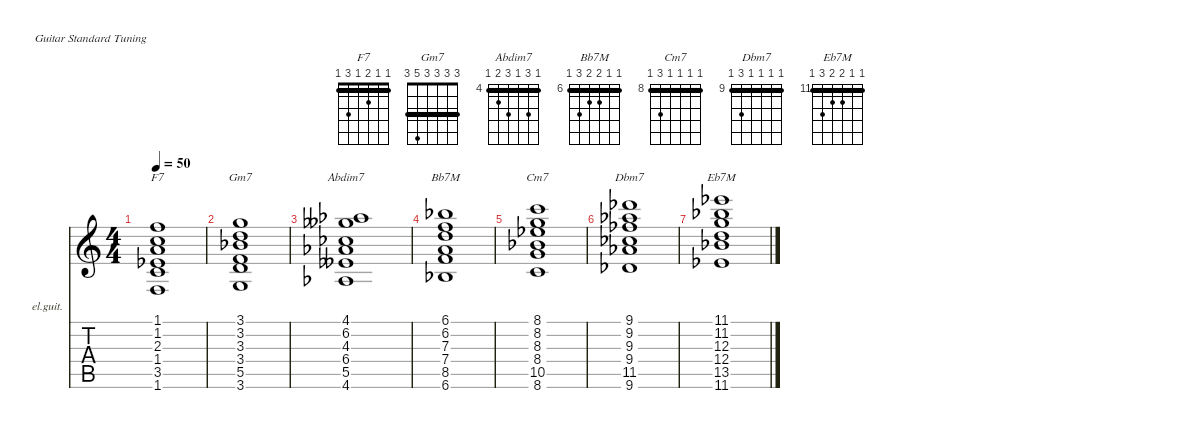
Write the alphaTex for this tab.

\defaultSystemsLayout 4
\hideDynamics
\bracketExtendMode nobrackets
\firstSystemTrackNameOrientation horizontal
\otherSystemsTrackNameOrientation horizontal
\track ("Electric Guitar (Clean)" "el.guit.") {instrument electricguitarclean}
\staff {score tabs}
\tuning (E4 B3 G3 D3 A2 E2)
\chord ("F7" 1 1 2 1 3 1) {barre (1 1 1)}
\chord ("Gm7" 3 3 3 3 5 3) {barre (3 3 3 3)}
\chord ("Abdim7" 4 6 4 6 5 4) {firstfret 4 barre (4 4)}
\chord ("Bb7M" 6 6 7 7 8 6) {firstfret 6 barre (6 6)}
\chord ("Cm7" 8 8 8 8 10 8) {firstfret 8 barre (8 8 8 8)}
\chord ("Dbm7" 9 9 9 9 11 9) {firstfret 9 barre (9 9 9 9)}
\chord ("Eb7M" 11 11 12 12 13 11) {firstfret 11 barre (11 11)}
\ts (4 4)
\tempo 50
\clef g2
\ks c
(1.6 3.5 1.4{acc b} 2.3 1.2 1.1).1{ch "F7" dy mf instrument electricguitarclean beam Up} |
(3.6 5.5 3.4 3.3{acc b} 3.2 3.1).1{ch "Gm7" beam Up} |
(4.6{acc b} 5.5{acc bb} 6.4{acc b} 4.3{acc b} 6.2{acc bb} 4.1{acc b}).1{ch "Abdim7" beam Up} |
(6.6{acc b} 8.5 7.4 7.3 6.2 6.1{acc b}).1{ch "Bb7M" beam Down} |
(8.6 10.5 8.4{acc b} 8.3{acc b} 8.2 8.1).1{ch "Cm7" beam Down} |
(9.6{acc b} 11.5{acc b} 9.4{acc b} 9.3{acc b} 9.2{acc b} 9.1{acc b}).1{ch "Dbm7" beam Down} |
(11.6{acc b} 13.5{acc b} 12.4 12.3 11.2{acc b} 11.1{acc b}).1{ch "Eb7M" beam Down}
